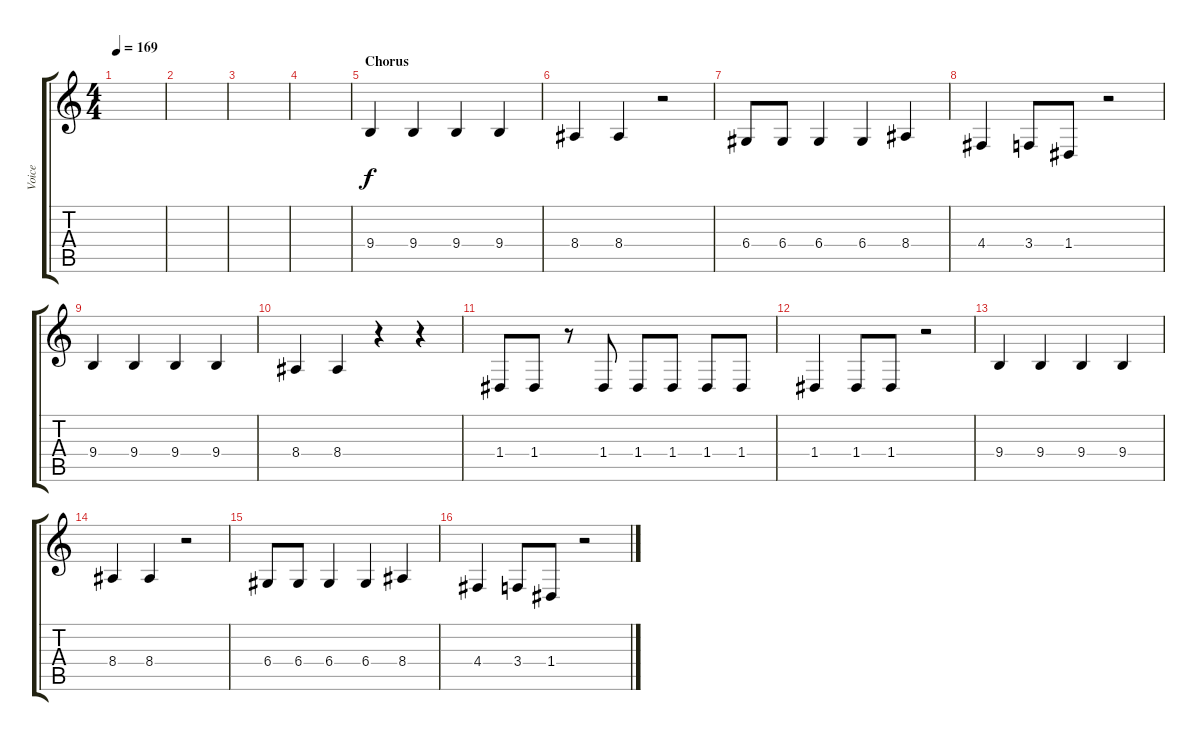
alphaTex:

\track ("Voice" "Voice") {instrument lead6voice}
\staff {score tabs}
\tuning (E4 B3 G3 D3 A2 E2) {hide}
\ts (4 4)
\tempo 169
\clef g2
\ks c
|
|
|
|
\section ("" "Chorus")
9.4.4 9.4.4 9.4.4 9.4.4 |
8.4.4 8.4.4 r.2 |
6.4.8 6.4.8 6.4.4 6.4.4 8.4.4 |
4.4.4 3.4.8 1.4.8 r.2 |
9.4.4 9.4.4 9.4.4 9.4.4 |
8.4.4 8.4.4 r.4 r.4 |
1.4.8 1.4.8 r.8 1.4.8 1.4.8 1.4.8 1.4.8 1.4.8 |
1.4.4 1.4.8 1.4.8 r.2 |
9.4.4 9.4.4 9.4.4 9.4.4 |
8.4.4 8.4.4 r.2 |
6.4.8 6.4.8 6.4.4 6.4.4 8.4.4 |
4.4.4 3.4.8 1.4.8 r.2
